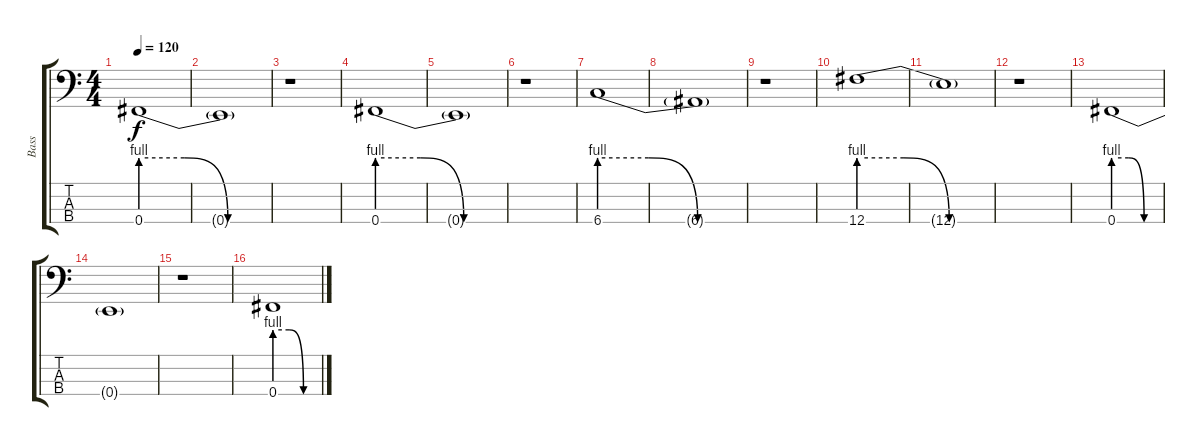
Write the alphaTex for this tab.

\track ("Bass" "Bass") {instrument slapbass2}
\staff {score tabs}
\tuning (G2 D2 A1 E1) {hide}
\ts (4 4)
\tempo 120
\clef f4
\ks c
0.4{be (custom 0 4 20 4 40 0 60 0)}.1{dy f instrument slapbass2} |
0.4{t}.1 |
r.1 |
0.4{be (custom 0 4 20 4 40 0 60 0)}.1 |
0.4{t}.1 |
r.1 |
6.4{be (custom 0 4 20 4 40 0 60 0)}.1 |
6.4{t}.1 |
r.1 |
12.4{be (custom 0 4 20 4 40 0 60 0)}.1 |
12.4{t}.1 |
r.1 |
0.4{be (custom 0 4 20 4 40 0 60 0)}.1 |
0.4{t}.1 |
r.1 |
0.4{be (custom 0 4 20 4 40 0 60 0)}.1
